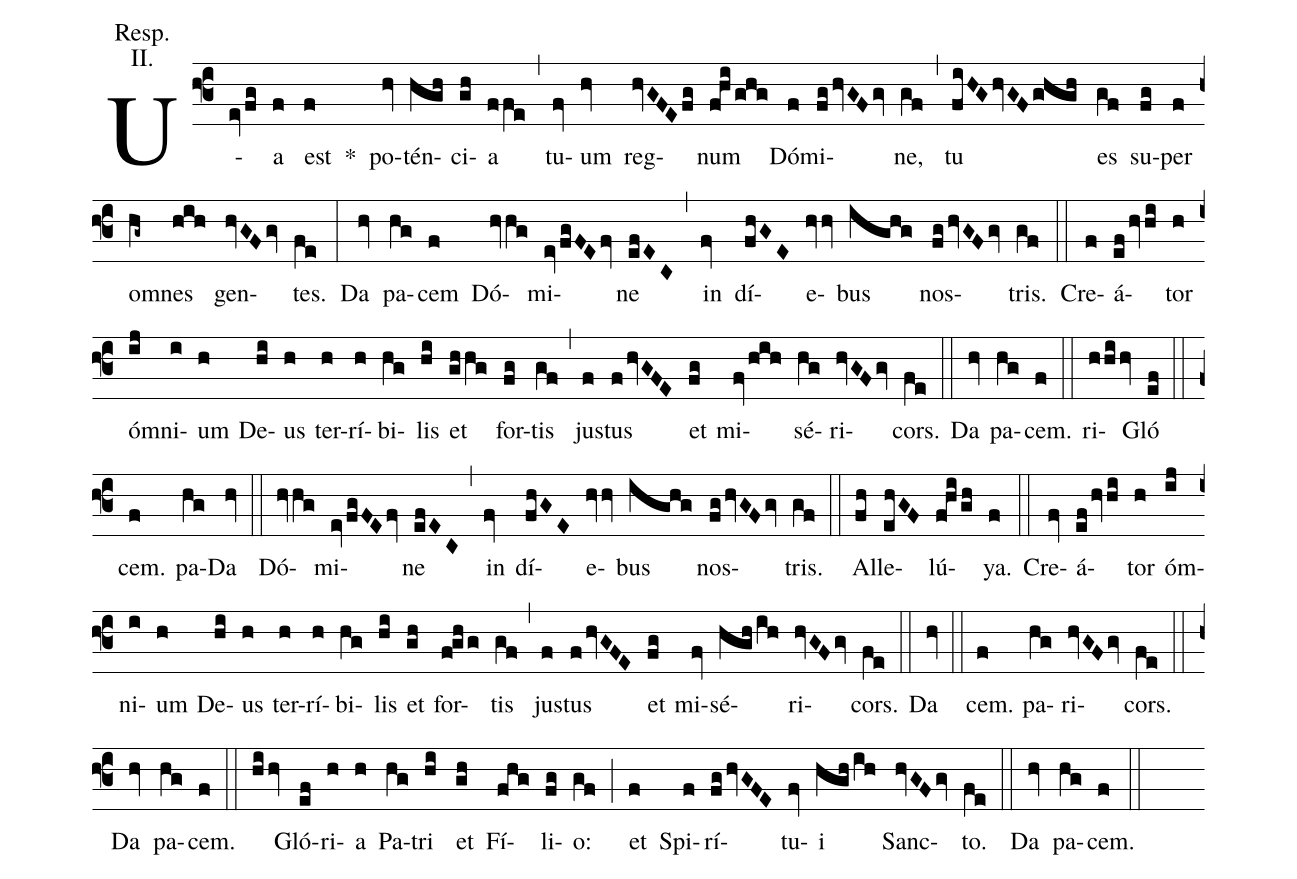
annotation: Resp.;
annotation: II.;
%%
(f3)
U(evfg)a(f) est(f) *() po(hv)tén(hgh)ci(gh)a(ffe) (,)
tu(fv)um(hv) reg(hvGFEfg)num(fhighg) Dó(f)mi(fghvGFgv)ne,(gf) (,)
tu(fiHGhvGFghgh) es(gf) su(fg)per(f) om(hg~)nes(hih) gen(hvGFgv)tes.(fe) (:)
Da(hv) pa(hg)cem(f) Dó(hvhg)mi(evfgFEfv)ne(efEC) (,)
in(fv) dí(fhGE)e(hvhv)bus(ighg) nos(fghvGFgv)tris.(gf) (::)

Cre(f)á(efhvhi)tor(h) óm(ij)ni(i)um(h) De(hi)us(h) ter(h)rí(h)bi(hg)lis(hi) et(ghhg) for(fg)tis(gf) (,)
jus(f)tus(fhvGFE) et(fg) mi(fvhih)sé(hg)ri(hvGFgv)cors.(fe) (::)

Da(hv) pa(hg)cem.(f) (::)

ri(hhihv)Gló(ef) (::)

cem.(f) pa(hg)Da(hv) (::)

Dó(hvhg)mi(evfgFEfv)ne(efEC) (,)
in(fv) dí(fhGE)e(hvhv)bus(ighg) nos(fghvGFgv)tris.(gf) (::)

Al(fh)le(ehGF)lú(fhigh)ya.(f) (::)

Cre(fv)á(efhvhi)tor(h) óm(ij)ni(i)um(h) De(hi)us(h) ter(h)rí(h)bi(hg)lis(hi) et(gh) for(fghg)tis(gf) (,)
jus(f)tus(fhvGFE) et(fg) mi(fv)sé(hghih)ri(hvGFgv)cors.(fe) (::)

Da(hv) (::)

cem.(f) pa(hg)ri(hvGFgv)cors.(fe) (::)

Da(hv) pa(hg)cem.(f) (::)

(hihv) Gló(ef)ri(h)a(h) Pa(hg)tri(hi) et(gh) Fí(fhg)li(fg)o:(gf) (;)
et(f) Spi(f)rí(fghvGFE)tu(fv)i(hghih) Sanc(hvGFgv)to.(fe) (::)

Da(hv) pa(hg)cem.(f) (::)
